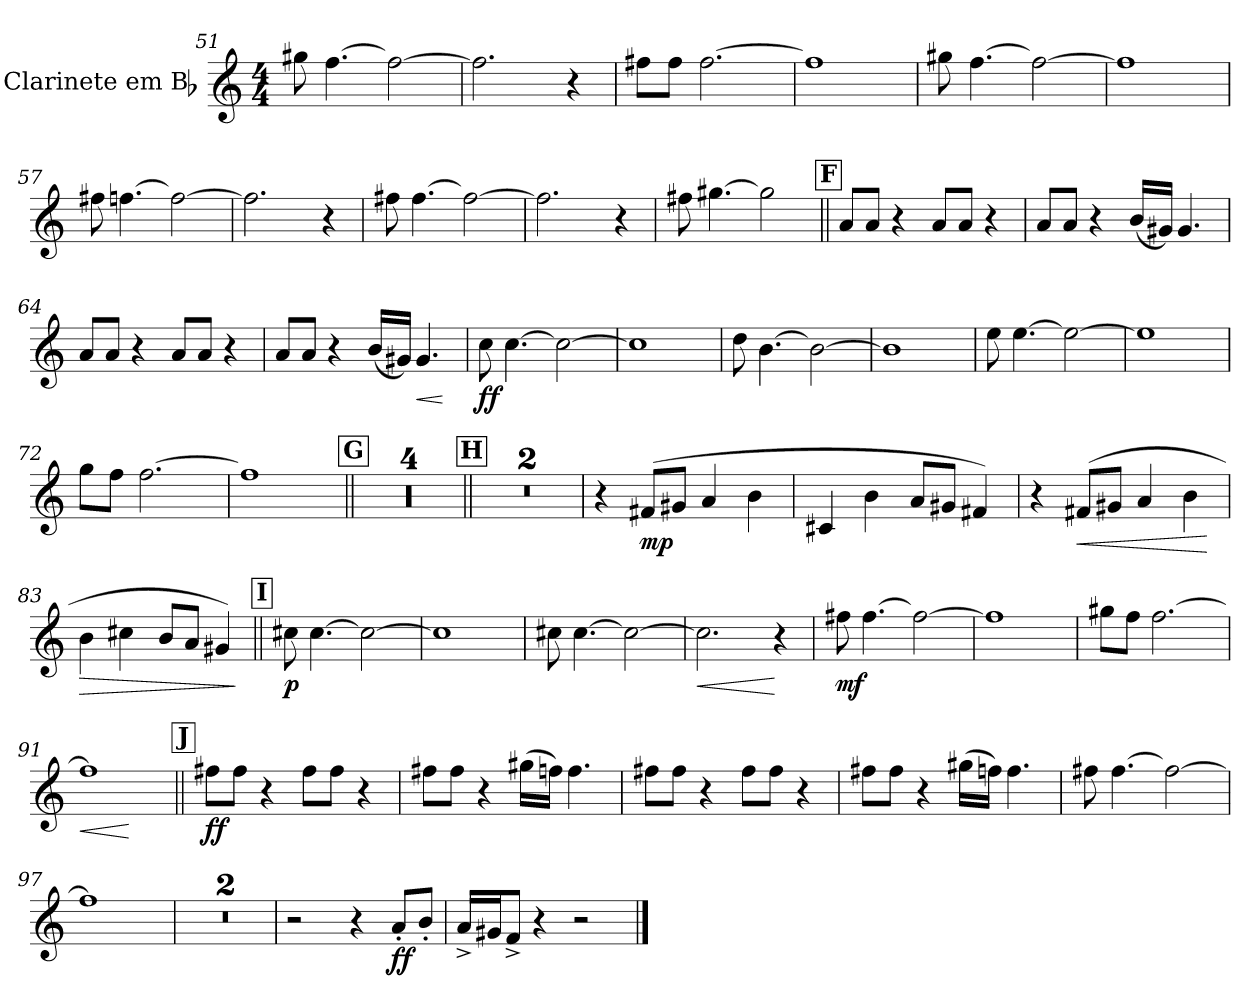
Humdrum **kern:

**kern	**dynam
*part1	*part1
*staff1	*staff1
*I"Clarinete em Bb	*
*I'Cl. em Bb	*
*clefG2	*
*ITrd1c2	*
*k[b-e-]	*
*M4/4	*
=51	=51
8ff#X\	.
[4.ee-\	.
2ee-\_	.
!!LO:LB:g=z
=52	=52
2.ee-\]	.
4r	.
=53	=53
8een\L	.
8ee\J	.
[2.ee\	.
=54	=54
1ee]	.
=55	=55
8ff#X\	.
[4.ee-\	.
2ee-\_	.
=56	=56
1ee-]	.
=57	=57
8een\	.
[4.ee-X\	.
2ee-\_	.
=58	=58
2.ee-\]	.
4r	.
=59	=59
8een\	.
[4.ee\	.
2ee\_	.
=60	=60
2.ee\]	.
4r	.
=61	=61
8een\	.
[4.ff#X\	.
2ff#\]	.
!!LO:LB:g=z
!!LO:REH:place=s1:a:B:fs=14:t=F
=62||	=62||
8g/L	.
8g/J	.
4r	.
8g/L	.
8g/J	.
4r	.
=63	=63
8g/L	.
8g/J	.
4r	.
(16a/LL	.
16f#X/JJ)	.
4.f#/	.
=64	=64
8g/L	.
8g/J	.
4r	.
8g/L	.
8g/J	.
4r	.
=65	=65
8g/L	.
8g/J	.
4r	.
(16a/LL	.
16f#X/JJ)	.
!	!LO:HP:b
4.f#/	<
.	[
=66	=66
!	!LO:DY:b
8b-\	ff
[4.b-\	.
2b-\_	.
=67	=67
1b-]	.
=68	=68
8cc\	.
[4.a\	.
2a\_	.
!!LO:LB:g=z
=69	=69
1a]	.
=70	=70
8dd\	.
[4.dd\	.
2dd\_	.
=71	=71
1dd]	.
=72	=72
8ff\L	.
8ee-\J	.
[2.ee-\	.
=73	=73
1ee-]	.
!!LO:REH:place=s1:B:fs=14:t=G
=74||	=74||
1r	.
=75	=75
1r	.
=76	=76
1r	.
=77	=77
1r	.
!!LO:REH:place=s1:B:fs=14:t=H
=78||	=78||
1r	.
=79	=79
1r	.
=80	=80
4r	.
!	!LO:DY:b
(8en/L	mp
8f#X/J	.
4g/	.
4a\	.
=81	=81
4Bn/	.
4a\	.
8g/L	.
8f#X/J	.
4en/)	.
!!LO:LB:g=z
=82	=82
4r	.
!	!LO:HP:b
(8en/L	<
8f#X/J	.
4g/	.
4a\	.
.	[
=83	=83
!	!LO:HP:b
4a\	>
4bn\	.
8a/L	.
8g/J	.
4f#X/)	.
.	]
!!LO:REH:place=s1:a:B:fs=14:t=I
=84||	=84||
!	!LO:DY:b
8bn\	p
[4.b\	.
2b\_	.
=85	=85
1b]	.
=86	=86
8bn\	.
[4.b\	.
2b\_	.
=87	=87
!	!LO:HP:b
2.b\]	<
4r	[
=88	=88
!	!LO:DY:b
8een\	mf
[4.ee\	.
2ee\_	.
=89	=89
1ee]	.
=90	=90
8ff#X\L	.
8ee-\J	.
[2.ee-\	.
!!LO:LB:g=z
=91	=91
!	!LO:HP:b
1ee-]	<
.	[
!!LO:REH:place=s1:a:B:fs=14:t=J
=92||	=92||
!	!LO:DY:b
8een\L	ff
8ee\J	.
4r	.
8ee\L	.
8ee\J	.
4r	.
=93	=93
8een\L	.
8ee\J	.
4r	.
(16ff#X\LL	.
16ee-X\JJ)	.
4.ee-\	.
=94	=94
8een\L	.
8ee\J	.
4r	.
8ee\L	.
8ee\J	.
4r	.
=95	=95
8een\L	.
8ee\J	.
4r	.
(16ff#X\LL	.
16ee-X\JJ)	.
4.ee-\	.
=96	=96
8een\	.
[4.ee\	.
2ee\_	.
=97	=97
1ee]	.
!!LO:LB:g=z
=98	=98
1r	.
=99	=99
1r	.
=100	=100
2r	.
4r	.
!	!LO:DY:b
8g'/L	ff
8a'/J	.
=101	=101
16g^/LL	.
16f#X/J	.
8e-^/J	.
4r	.
2r	.
==	==
*-	*-
